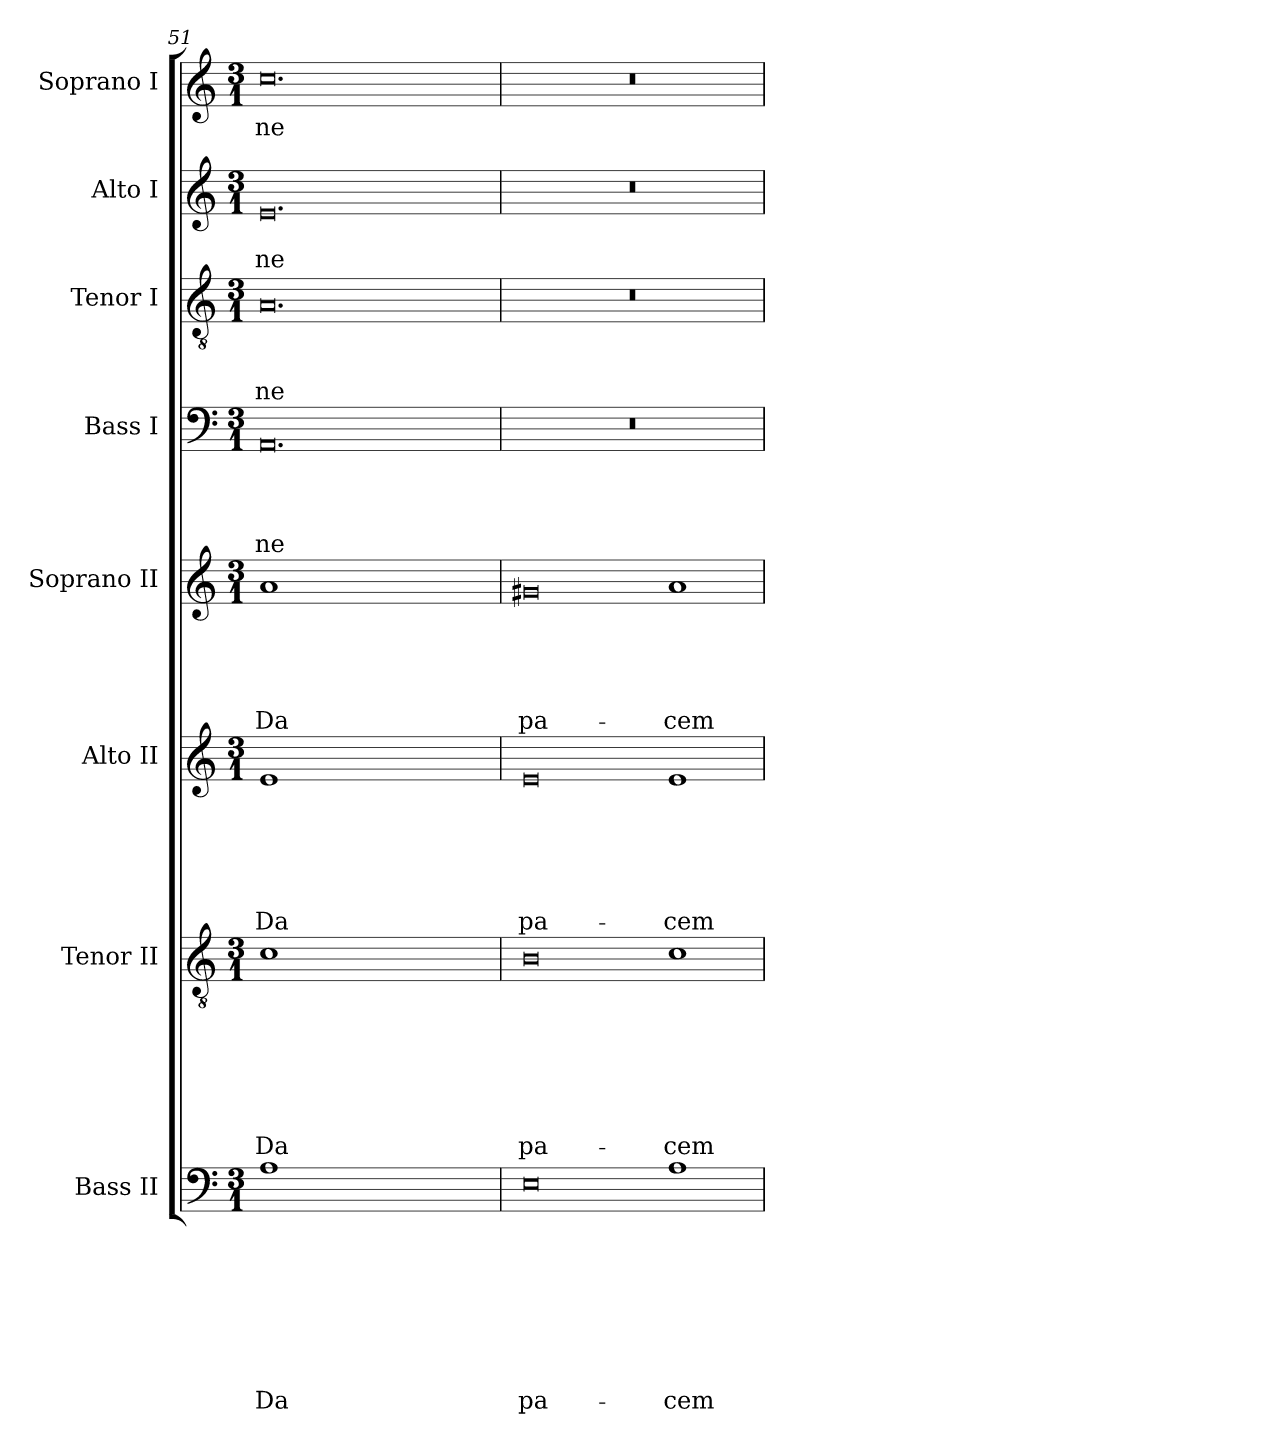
**kern	**text	**text	**text	**text	**text	**text	**text	**text	**kern	**text	**text	**text	**text	**text	**text	**text	**kern	**text	**text	**text	**text	**text	**text	**kern	**text	**text	**text	**text	**text	**kern	**text	**text	**text	**text	**kern	**text	**text	**text	**kern	**text	**text	**kern	**text
*part8	*part8	*part8	*part8	*part8	*part8	*part8	*part8	*part8	*part7	*part7	*part7	*part7	*part7	*part7	*part7	*part7	*part6	*part6	*part6	*part6	*part6	*part6	*part6	*part5	*part5	*part5	*part5	*part5	*part5	*part4	*part4	*part4	*part4	*part4	*part3	*part3	*part3	*part3	*part2	*part2	*part2	*part1	*part1
*staff8	*staff8	*staff8	*staff8	*staff8	*staff8	*staff8	*staff8	*staff8	*staff7	*staff7	*staff7	*staff7	*staff7	*staff7	*staff7	*staff7	*staff6	*staff6	*staff6	*staff6	*staff6	*staff6	*staff6	*staff5	*staff5	*staff5	*staff5	*staff5	*staff5	*staff4	*staff4	*staff4	*staff4	*staff4	*staff3	*staff3	*staff3	*staff3	*staff2	*staff2	*staff2	*staff1	*staff1
*I"Bass II	*	*	*	*	*	*	*	*	*I"Tenor II	*	*	*	*	*	*	*	*I"Alto II	*	*	*	*	*	*	*I"Soprano II	*	*	*	*	*	*I"Bass I	*	*	*	*	*I"Tenor I	*	*	*	*I"Alto I	*	*	*I"Soprano I	*
*clefF4	*	*	*	*	*	*	*	*	*clefGv2	*	*	*	*	*	*	*	*clefG2	*	*	*	*	*	*	*clefG2	*	*	*	*	*	*clefF4	*	*	*	*	*clefGv2	*	*	*	*clefG2	*	*	*clefG2	*
*k[]	*	*	*	*	*	*	*	*	*k[]	*	*	*	*	*	*	*	*k[]	*	*	*	*	*	*	*k[]	*	*	*	*	*	*k[]	*	*	*	*	*k[]	*	*	*	*k[]	*	*	*k[]	*
*C:	*	*	*	*	*	*	*	*	*C:	*	*	*	*	*	*	*	*C:	*	*	*	*	*	*	*C:	*	*	*	*	*	*C:	*	*	*	*	*C:	*	*	*	*C:	*	*	*C:	*
*M3/1	*	*	*	*	*	*	*	*	*M3/1	*	*	*	*	*	*	*	*M3/1	*	*	*	*	*	*	*M3/1	*	*	*	*	*	*M3/1	*	*	*	*	*M3/1	*	*	*	*M3/1	*	*	*M3/1	*
=51	=51	=51	=51	=51	=51	=51	=51	=51	=51	=51	=51	=51	=51	=51	=51	=51	=51	=51	=51	=51	=51	=51	=51	=51	=51	=51	=51	=51	=51	=51	=51	=51	=51	=51	=51	=51	=51	=51	=51	=51	=51	=51	=51
!	!	!	!	!	!	!	!	!LO:LY:b	!	!	!	!	!	!	!	!LO:LY:b	!	!	!	!	!	!	!LO:LY:b	!	!	!	!	!	!LO:LY:b	!	!	!	!	!LO:LY:b:rj	!	!	!	!LO:LY:b:rj	!	!	!LO:LY:b:rj	!	!LO:LY:b:rj
1A	.	.	.	.	.	.	.	Da	1c	.	.	.	.	.	.	Da	1e	.	.	.	.	.	Da	1a	.	.	.	.	Da	0.AA	.	.	.	-ne	0.A	.	.	-ne	0.e	.	-ne	0.cc	-ne
0ryy	.	.	.	.	.	.	.	.	0ryy	.	.	.	.	.	.	.	0ryy	.	.	.	.	.	.	0ryy	.	.	.	.	.	.	.	.	.	.	.	.	.	.	.	.	.	.	.
=52	=52	=52	=52	=52	=52	=52	=52	=52	=52	=52	=52	=52	=52	=52	=52	=52	=52	=52	=52	=52	=52	=52	=52	=52	=52	=52	=52	=52	=52	=52	=52	=52	=52	=52	=52	=52	=52	=52	=52	=52	=52	=52	=52
!	!	!	!	!	!	!	!	!LO:LY:b:rj	!	!	!	!	!	!	!	!LO:LY:b:rj	!	!	!	!	!	!	!LO:LY:b:rj	!	!	!	!	!	!LO:LY:b:rj	!	!	!	!	!	!	!	!	!	!	!	!	!	!
0E	.	.	.	.	.	.	.	pa-	0B	.	.	.	.	.	.	pa-	0e	.	.	.	.	.	pa-	0g#X	.	.	.	.	pa-	0.r	.	.	.	.	0.r	.	.	.	0.r	.	.	0.r	.
!	!	!	!	!	!	!	!	!LO:LY:b	!	!	!	!	!	!	!	!LO:LY:b	!	!	!	!	!	!	!LO:LY:b	!	!	!	!	!	!LO:LY:b	!	!	!	!	!	!	!	!	!	!	!	!	!	!
1A	.	.	.	.	.	.	.	-cem	1c	.	.	.	.	.	.	-cem	1e	.	.	.	.	.	-cem	1a	.	.	.	.	-cem	.	.	.	.	.	.	.	.	.	.	.	.	.	.
=	=	=	=	=	=	=	=	=	=	=	=	=	=	=	=	=	=	=	=	=	=	=	=	=	=	=	=	=	=	=	=	=	=	=	=	=	=	=	=	=	=	=	=
*-	*-	*-	*-	*-	*-	*-	*-	*-	*-	*-	*-	*-	*-	*-	*-	*-	*-	*-	*-	*-	*-	*-	*-	*-	*-	*-	*-	*-	*-	*-	*-	*-	*-	*-	*-	*-	*-	*-	*-	*-	*-	*-	*-
